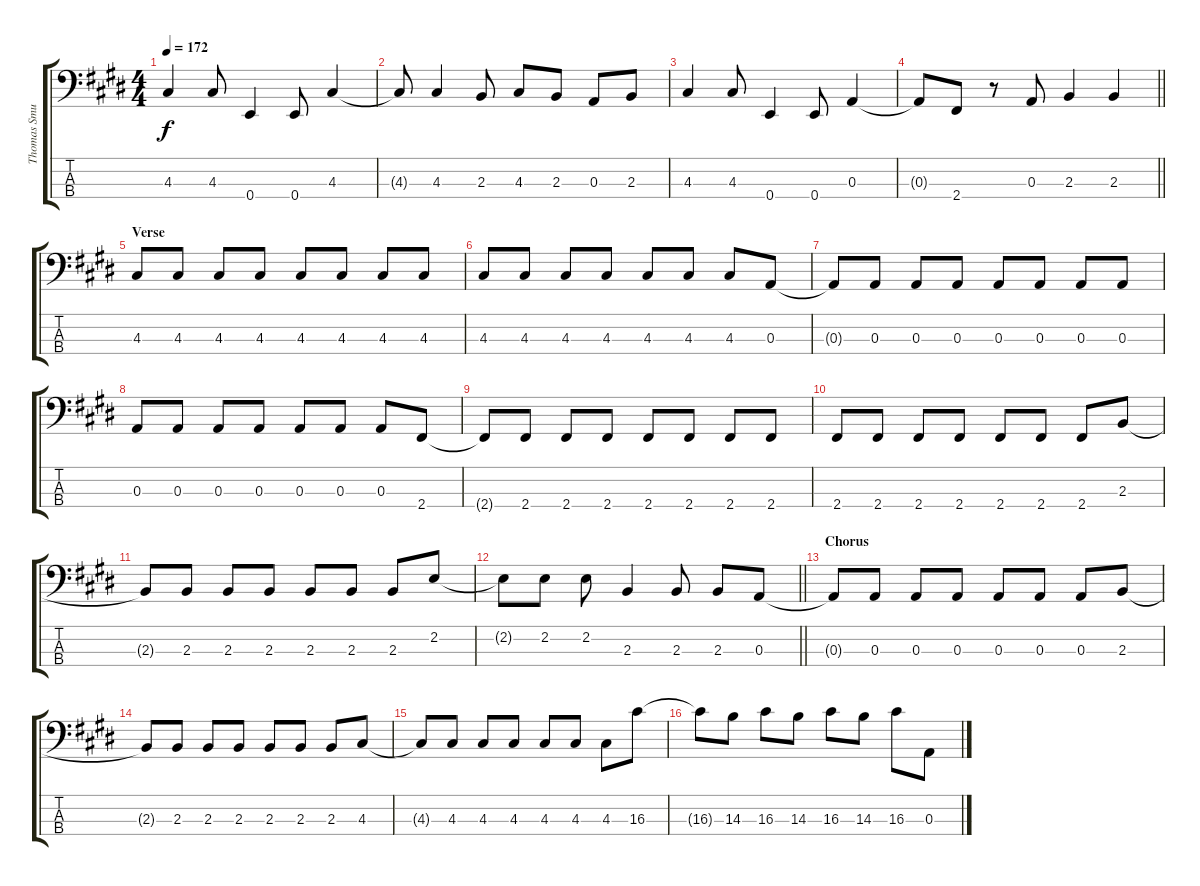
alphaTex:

\track ("Thomas Smuszynski" "Thomas Smu") {instrument electricbassfinger}
\staff {score tabs}
\tuning (G2 D2 A1 E1) {hide}
\ts (4 4)
\tempo 172
\clef f4
\ks c#minor
4.3.4{dy f} 4.3.8 0.4.4 0.4.8 4.3.4 |
4.3{t}.8 4.3.4 2.3.8 4.3.8 2.3.8 0.3.8 2.3.8 |
4.3.4 4.3.8 0.4.4 0.4.8 0.3.4 |
\barLineRight lightlight
0.3{t}.8 2.4.8 r.8 0.3.8 2.3.4 2.3.4 |
\section ("" "Verse")
4.3.8 4.3.8 4.3.8 4.3.8 4.3.8 4.3.8 4.3.8 4.3.8 |
4.3.8 4.3.8 4.3.8 4.3.8 4.3.8 4.3.8 4.3.8 0.3.8 |
0.3{t}.8 0.3.8 0.3.8 0.3.8 0.3.8 0.3.8 0.3.8 0.3.8 |
0.3.8 0.3.8 0.3.8 0.3.8 0.3.8 0.3.8 0.3.8 2.4.8 |
2.4{t}.8 2.4.8 2.4.8 2.4.8 2.4.8 2.4.8 2.4.8 2.4.8 |
2.4.8 2.4.8 2.4.8 2.4.8 2.4.8 2.4.8 2.4.8 2.3.8 |
2.3{t}.8 2.3.8 2.3.8 2.3.8 2.3.8 2.3.8 2.3.8 2.2.8 |
\barLineRight lightlight
2.2{t}.8 2.2.8 2.2.8 2.3.4 2.3.8 2.3.8 0.3.8 |
\section ("" "Chorus")
0.3{t}.8 0.3.8 0.3.8 0.3.8 0.3.8 0.3.8 0.3.8 2.3.8 |
2.3{t}.8 2.3.8 2.3.8 2.3.8 2.3.8 2.3.8 2.3.8 4.3.8 |
4.3{t}.8 4.3.8 4.3.8 4.3.8 4.3.8 4.3.8 4.3.8 16.3.8 |
16.3{t}.8 14.3.8 16.3.8 14.3.8 16.3.8 14.3.8 16.3.8 0.3.8
